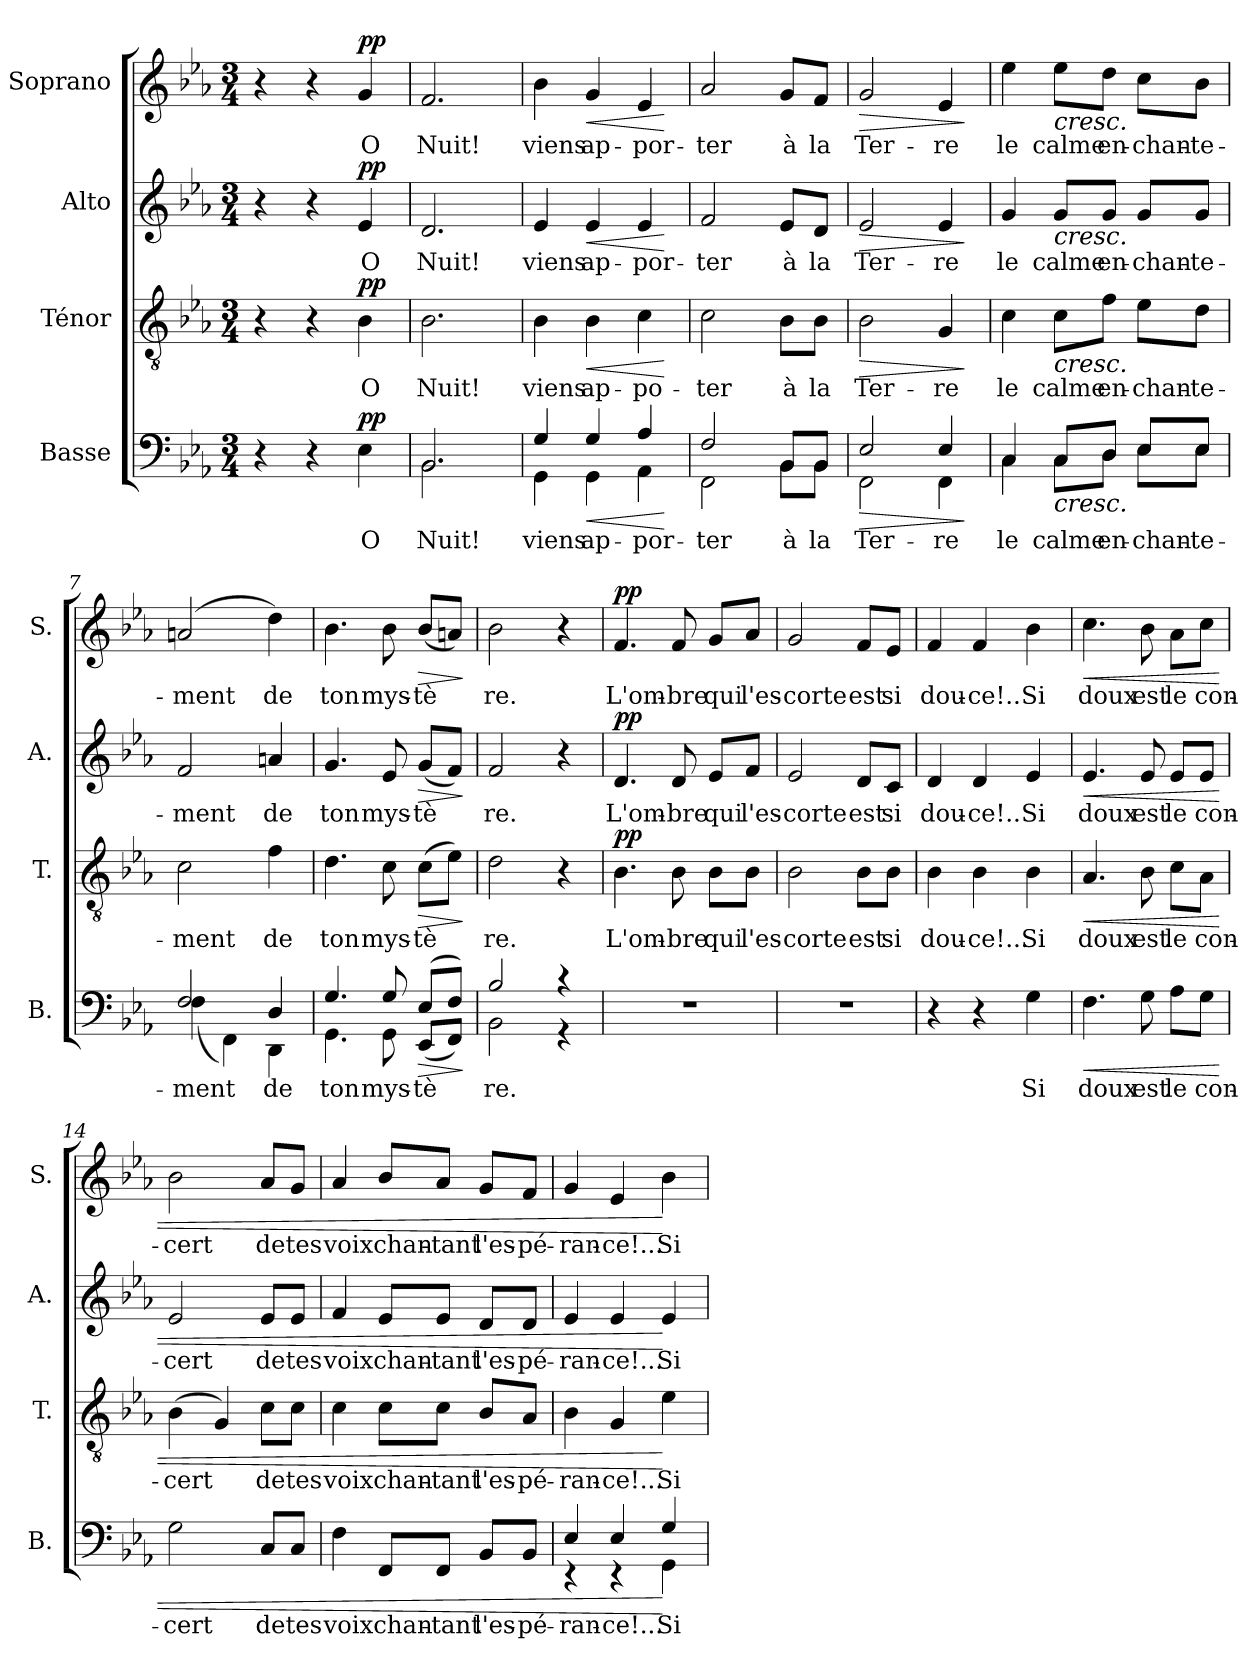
**kern	**text	**dynam	**kern	**text	**dynam	**kern	**text	**dynam	**kern	**text	**dynam
*part4	*part4	*part4	*part3	*part3	*part3	*part2	*part2	*part2	*part1	*part1	*part1
*staff4	*staff4	*staff4	*staff3	*staff3	*staff3	*staff2	*staff2	*staff2	*staff1	*staff1	*staff1
*I"Basse	*	*	*I"Ténor	*	*	*I"Alto	*	*	*I"Soprano	*	*
*I'B.	*	*	*I'T.	*	*	*I'A.	*	*	*I'S.	*	*
*clefF4	*	*	*clefGv2	*	*	*clefG2	*	*	*clefG2	*	*
*k[b-e-a-]	*	*	*k[b-e-a-]	*	*	*k[b-e-a-]	*	*	*k[b-e-a-]	*	*
*M3/4	*	*	*M3/4	*	*	*M3/4	*	*	*M3/4	*	*
=1	=1	=1	=1	=1	=1	=1	=1	=1	=1	=1	=1
4r	.	.	4r	.	.	4r	.	.	4r	.	.
4r	.	.	4r	.	.	4r	.	.	4r	.	.
*	*	*	*	*	*	*	*	*	*MM80	*	*
!	!LO:LY:b	!LO:DY:a	!	!LO:LY:b	!LO:DY:a	!	!LO:LY:b	!LO:DY:a	!	!LO:LY:b	!LO:DY:a
4E-\	O	pp	4B-\	O	pp	4e-/	O	pp	4g/	O	pp
=2	=2	=2	=2	=2	=2	=2	=2	=2	=2	=2	=2
!	!LO:LY:b	!	!	!LO:LY:b	!	!	!LO:LY:b	!	!	!LO:LY:b	!
*^	*	*	*	*	*	*	*	*	*	*	*
2.BB-/	2.BB-\	Nuit!	.	2.B-\	Nuit!	.	2.d/	Nuit!	.	2.f/	Nuit!	.
=3	=3	=3	=3	=3	=3	=3	=3	=3	=3	=3	=3	=3
!	!	!LO:LY:b	!	!	!LO:LY:b	!	!	!LO:LY:b	!	!	!LO:LY:b	!
4G/	4GG\	viens	.	4B-\	viens	.	4e-/	viens	.	4b-\	viens	.
!	!	!LO:LY:b	!LO:HP:b	!	!LO:LY:b	!LO:HP:b	!	!LO:LY:b	!LO:HP:b	!	!LO:LY:b	!LO:HP:b
4G/	4GG\	ap-	<	4B-\	ap-	<	4e-/	ap-	<	4g/	ap-	<
!	!	!LO:LY:b	!	!	!LO:LY:b	!	!	!LO:LY:b	!	!	!LO:LY:b	!
4A-/	4AA-\	-por-	.	4c\	-po-	.	4e-/	-por-	.	4e-/	-por-	.
*v	*v	*	*	*	*	*	*	*	*	*	*	*
.	.	[	.	.	[	.	.	[	.	.	[
=4	=4	=4	=4	=4	=4	=4	=4	=4	=4	=4	=4
!	!LO:LY:b	!	!	!LO:LY:b	!	!	!LO:LY:b	!	!	!LO:LY:b	!
*^	*	*	*	*	*	*	*	*	*	*	*
2F/	2FF\	-ter	.	2c\	-ter	.	2f/	-ter	.	2a-/	-ter	.
!	!	!LO:LY:b	!	!	!LO:LY:b	!	!	!LO:LY:b	!	!	!LO:LY:b	!
8BB-/L	8BB-\L	à	.	8B-\L	à	.	8e-/L	à	.	8g/L	à	.
!	!	!LO:LY:b	!	!	!LO:LY:b	!	!	!LO:LY:b	!	!	!LO:LY:b	!
8BB-/J	8BB-\J	la	.	8B-\J	la	.	8d/J	la	.	8f/J	la	.
=5	=5	=5	=5	=5	=5	=5	=5	=5	=5	=5	=5	=5
!	!	!LO:LY:b	!LO:HP:b	!	!LO:LY:b	!LO:HP:b	!	!LO:LY:b	!LO:HP:b	!	!LO:LY:b	!LO:HP:b
2E-/	2FF\	Ter-	>	2B-\	Ter-	>	2e-/	Ter-	>	2g/	Ter-	>
!	!	!LO:LY:b	!	!	!LO:LY:b	!	!	!LO:LY:b	!	!	!LO:LY:b	!
4E-/	4FF\	-re	.	4G/	-re	.	4e-/	-re	.	4e-/	-re	.
*v	*v	*	*	*	*	*	*	*	*	*	*	*
.	.	]	.	.	]	.	.	]	.	.	]
=6	=6	=6	=6	=6	=6	=6	=6	=6	=6	=6	=6
!	!LO:LY:b	!	!	!LO:LY:b	!	!	!LO:LY:b	!	!	!LO:LY:b	!
*^	*	*	*	*	*	*	*	*	*	*	*
4C/	4C\	le	.	4c\	le	.	4g/	le	.	4ee-\	le	.
!	!	!LO:LY:b	!LO:HP:b	!	!LO:LY:b	!LO:HP:b	!	!LO:LY:b	!LO:HP:b	!	!LO:LY:b	!LO:HP:b
8C/L	8C\L	calme	<	8c\L	calme	<	8g/L	calme	<	8ee-\L	calme	<
!	!	!LO:LY:b	!	!	!LO:LY:b	!	!	!LO:LY:b	!	!	!LO:LY:b	!
8D/J	8D\J	en-	.	8f\J	en-	.	8g/J	en-	.	8dd\J	en-	.
!	!	!LO:LY:b	!	!	!LO:LY:b	!	!	!LO:LY:b	!	!	!LO:LY:b	!
8E-/L	8E-\L	-chan-	.	8e-\L	-chan-	.	8g/L	-chan-	.	8cc\L	-chan-	.
!	!	!LO:LY:b	!	!	!LO:LY:b	!	!	!LO:LY:b	!	!	!LO:LY:b	!
8E-/J	8E-\J	-te-	.	8d\J	-te-	.	8g/J	-te-	.	8b-\J	-te-	.
!!LO:LB:g=z
=7	=7	=7	=7	=7	=7	=7	=7	=7	=7	=7	=7	=7
!	!	!LO:LY:b	!	!	!LO:LY:b	!	!	!LO:LY:b	!	!	!LO:LY:b	!
2F/	(4F\	-ment	.	2c\	-ment	.	2f/	-ment	.	(2an/	-ment	.
.	4FF\)	.	.	.	.	.	.	.	.	.	.	.
!	!	!LO:LY:b	!	!	!LO:LY:b	!	!	!LO:LY:b	!	!	!LO:LY:b	!
4D/	4DD\	de	.	4f\	de	.	4an/	de	.	4dd\)	de	.
=8	=8	=8	=8	=8	=8	=8	=8	=8	=8	=8	=8	=8
!	!	!LO:LY:b	!	!	!LO:LY:b	!	!	!LO:LY:b	!	!	!LO:LY:b	!
4.G/	4.GG\	ton	.	4.d\	ton	.	4.g/	ton	.	4.b-\	ton	.
!	!	!LO:LY:b	!	!	!LO:LY:b	!	!	!LO:LY:b	!	!	!LO:LY:b	!
8G/	8GG\	mys-	.	8c\	mys-	.	8e-/	mys-	.	8b-\	mys-	.
!	!	!LO:LY:b	!LO:HP:b	!	!LO:LY:b	!LO:HP:b	!	!LO:LY:b	!LO:HP:b	!	!LO:LY:b	!LO:HP:b
(8E-/L	(8EE-/L	-tè	>	(8c\L	-tè	>	(8g/L	-tè	>	(8b-/L	-tè	>
8F/J)	8FF/J)	.	.	8e-\J)	.	.	8f/J)	.	.	8an/J)	.	.
*v	*v	*	*	*	*	*	*	*	*	*	*	*
.	.	[ ]	.	.	[ ]	.	.	[ ]	.	.	[ ]
=9	=9	=9	=9	=9	=9	=9	=9	=9	=9	=9	=9
!	!LO:LY:b	!	!	!LO:LY:b	!	!	!LO:LY:b	!	!	!LO:LY:b	!
*^	*	*	*	*	*	*	*	*	*	*	*
2B-/	2BB-\	re.	.	2d\	re.	.	2f/	re.	.	2b-\	re.	.
4r	4r	.	.	4r	.	.	4r	.	.	4r	.	.
=10	=10	=10	=10	=10	=10	=10	=10	=10	=10	=10	=10	=10
!	!	!	!	!	!LO:LY:b	!LO:DY:a	!	!LO:LY:b	!LO:DY:a	!	!LO:LY:b	!LO:DY:a
*v	*v	*	*	*	*	*	*	*	*	*	*	*
2.r	.	.	4.B-\	L'om-	pp	4.d/	L'om-	pp	4.f/	L'om-	pp
!	!	!	!	!LO:LY:b	!	!	!LO:LY:b	!	!	!LO:LY:b	!
.	.	.	8B-\	-bre	.	8d/	-bre	.	8f/	-bre	.
!	!	!	!	!LO:LY:b	!	!	!LO:LY:b	!	!	!LO:LY:b	!
.	.	.	8B-\L	qui	.	8e-/L	qui	.	8g/L	qui	.
!	!	!	!	!LO:LY:b	!	!	!LO:LY:b	!	!	!LO:LY:b	!
.	.	.	8B-\J	l'es-	.	8f/J	l'es-	.	8a-/J	l'es-	.
=11	=11	=11	=11	=11	=11	=11	=11	=11	=11	=11	=11
!	!	!	!	!LO:LY:b	!	!	!LO:LY:b	!	!	!LO:LY:b	!
2.r	.	.	2B-\	-corte	.	2e-/	-corte	.	2g/	-corte	.
!	!	!	!	!LO:LY:b	!	!	!LO:LY:b	!	!	!LO:LY:b	!
.	.	.	8B-\L	est	.	8d/L	est	.	8f/L	est	.
!	!	!	!	!LO:LY:b	!	!	!LO:LY:b	!	!	!LO:LY:b	!
.	.	.	8B-\J	si	.	8c/J	si	.	8e-/J	si	.
=12	=12	=12	=12	=12	=12	=12	=12	=12	=12	=12	=12
!	!	!	!	!LO:LY:b	!	!	!LO:LY:b	!	!	!LO:LY:b	!
4r	.	.	4B-\	dou-	.	4d/	dou-	.	4f/	dou-	.
!	!	!	!	!LO:LY:b	!	!	!LO:LY:b	!	!	!LO:LY:b	!
4r	.	.	4B-\	-ce!...	.	4d/	-ce!..	.	4f/	-ce!..	.
!	!LO:LY:b	!	!	!LO:LY:b	!	!	!LO:LY:b	!	!	!LO:LY:b	!
4G\	Si	.	4B-\	Si	.	4e-/	Si	.	4b-\	Si	.
=13	=13	=13	=13	=13	=13	=13	=13	=13	=13	=13	=13
!	!LO:LY:b	!LO:HP:b	!	!LO:LY:b	!LO:HP:b	!	!LO:LY:b	!LO:HP:b	!	!LO:LY:b	!LO:HP:b
4.F\	doux	<	4.A-/	doux	<	4.e-/	doux	<	4.cc\	doux	<
!	!LO:LY:b	!	!	!LO:LY:b	!	!	!LO:LY:b	!	!	!LO:LY:b	!
8G\	est	.	8B-\	est	.	8e-/	est	.	8b-\	est	.
!	!LO:LY:b	!	!	!LO:LY:b	!	!	!LO:LY:b	!	!	!LO:LY:b	!
8A-\L	le	.	8c\L	le	.	8e-/L	le	.	8a-\L	le	.
!	!LO:LY:b	!	!	!LO:LY:b	!	!	!LO:LY:b	!	!	!LO:LY:b	!
8G\J	con-	.	8A-\J	con-	.	8e-/J	con-	.	8cc\J	con-	.
!!LO:LB:g=z
=14	=14	=14	=14	=14	=14	=14	=14	=14	=14	=14	=14
!	!LO:LY:b	!	!	!LO:LY:b	!	!	!LO:LY:b	!	!	!LO:LY:b	!
2G\	-cert	.	(4B-\	-cert	.	2e-/	-cert	.	2b-\	-cert	.
.	.	.	4G/)	.	.	.	.	.	.	.	.
!	!LO:LY:b	!	!	!LO:LY:b	!	!	!LO:LY:b	!	!	!LO:LY:b	!
8C/L	de	.	8c\L	de	.	8e-/L	de	.	8a-/L	de	.
!	!LO:LY:b	!	!	!LO:LY:b	!	!	!LO:LY:b	!	!	!LO:LY:b	!
8C/J	tes	.	8c\J	tes	.	8e-/J	tes	.	8g/J	tes	.
=15	=15	=15	=15	=15	=15	=15	=15	=15	=15	=15	=15
!	!LO:LY:b	!	!	!LO:LY:b	!	!	!LO:LY:b	!	!	!LO:LY:b	!
4F\	voix	.	4c\	voix	.	4f/	voix	.	4a-/	voix	.
!	!LO:LY:b	!	!	!LO:LY:b	!	!	!LO:LY:b	!	!	!LO:LY:b	!
8FF/L	chan-	.	8c\L	chan-	.	8e-/L	chan-	.	8b-/L	chan-	.
!	!LO:LY:b	!	!	!LO:LY:b	!	!	!LO:LY:b	!	!	!LO:LY:b	!
8FF/J	-tant	.	8c\J	-tant	.	8e-/J	-tant	.	8a-/J	-tant	.
!	!LO:LY:b	!	!	!LO:LY:b	!	!	!LO:LY:b	!	!	!LO:LY:b	!
8BB-/L	l'es-	.	8B-/L	l'es-	.	8d/L	l'es-	.	8g/L	l'es-	.
!	!LO:LY:b	!	!	!LO:LY:b	!	!	!LO:LY:b	!	!	!LO:LY:b	!
8BB-/J	-pé-	.	8A-/J	-pé-	.	8d/J	-pé-	.	8f/J	-pé-	.
=16	=16	=16	=16	=16	=16	=16	=16	=16	=16	=16	=16
!	!LO:LY:b	!	!	!LO:LY:b	!	!	!LO:LY:b	!	!	!LO:LY:b	!
*^	*	*	*	*	*	*	*	*	*	*	*
4E-/	4r	-ran-	.	4B-\	-ran-	.	4e-/	-ran-	.	4g/	-ran-	.
!	!	!LO:LY:b	!	!	!LO:LY:b	!	!	!LO:LY:b	!	!	!LO:LY:b	!
4E-/	4r	-ce!...	.	4G/	-ce!...	.	4e-/	-ce!...	.	4e-/	-ce!...	.
!	!	!LO:LY:b	!	!	!LO:LY:b	!	!	!LO:LY:b	!	!	!LO:LY:b	!
4G/	4GG\	Si	[	4e-\	Si	[	4e-/	Si	[	4b-\	Si	[
*v	*v	*	*	*	*	*	*	*	*	*	*	*
=	=	=	=	=	=	=	=	=	=	=	=
*-	*-	*-	*-	*-	*-	*-	*-	*-	*-	*-	*-
